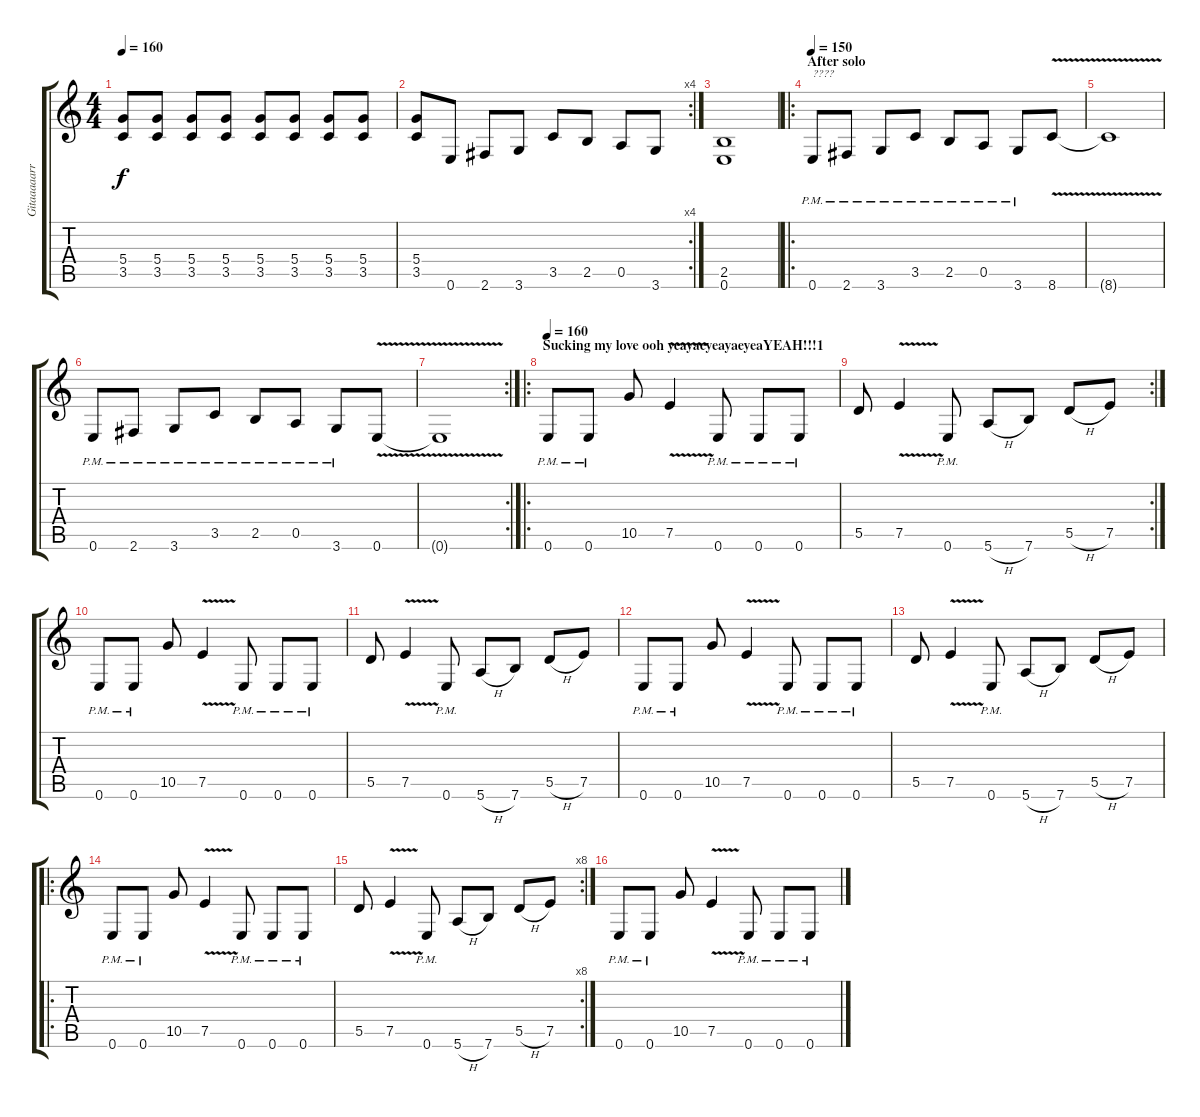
\track ("Gitaaaaarr" "Gitaaaaarr") {instrument distortionguitar}
\staff {score tabs}
\tuning (E4 B3 G3 D3 A2 E2) {hide}
\ts (4 4)
\tempo 160
\clef g2
\ks c
(5.4 3.5).8{dy f} (5.4 3.5).8 (5.4 3.5).8 (5.4 3.5).8 (5.4 3.5).8 (5.4 3.5).8 (5.4 3.5).8 (5.4 3.5).8 |
\rc 4
(5.4 3.5).8 0.6.8 2.6.8 3.6.8 3.5.8 2.5.8 0.5.8 3.6.8 |
(2.5 0.6).1 |
\ro
\section ("" "After solo")
\tempo 150
0.6{pm}.8{txt "????" instrument distortionguitar} 2.6{pm}.8 3.6{pm}.8 3.5{pm}.8 2.5{pm}.8 0.5{pm}.8 3.6{pm}.8 8.6{v}.8 |
8.6{t}.1 |
0.6{pm}.8 2.6{pm}.8 3.6{pm}.8 3.5{pm}.8 2.5{pm}.8 0.5{pm}.8 3.6{pm}.8 0.6{v}.8 |
\rc 2
0.6{t}.1 |
\ro
\section ("" "Sucking my love ooh yeayaeyeayaeyeaYEAH!!!1")
\tempo 160
0.6{pm}.8 0.6{pm}.8 10.5.8 7.5{v}.4 0.6{pm}.8 0.6{pm}.8 0.6{pm}.8 |
\rc 2
5.5.8 7.5{v}.4 0.6{pm}.8 5.6{h}.8 7.6.8 5.5{h}.8 7.5.8 |
0.6{pm}.8 0.6{pm}.8 10.5.8 7.5{v}.4 0.6{pm}.8 0.6{pm}.8 0.6{pm}.8 |
5.5.8 7.5{v}.4 0.6{pm}.8 5.6{h}.8 7.6.8 5.5{h}.8 7.5.8 |
0.6{pm}.8 0.6{pm}.8 10.5.8 7.5{v}.4 0.6{pm}.8 0.6{pm}.8 0.6{pm}.8 |
5.5.8 7.5{v}.4 0.6{pm}.8 5.6{h}.8 7.6.8 5.5{h}.8 7.5.8 |
\ro
0.6{pm}.8 0.6{pm}.8 10.5.8 7.5{v}.4 0.6{pm}.8 0.6{pm}.8 0.6{pm}.8 |
\rc 8
5.5.8 7.5{v}.4 0.6{pm}.8 5.6{h}.8 7.6.8 5.5{h}.8 7.5.8 |
0.6{pm}.8 0.6{pm}.8 10.5.8 7.5{v}.4 0.6{pm}.8 0.6{pm}.8 0.6{pm}.8
